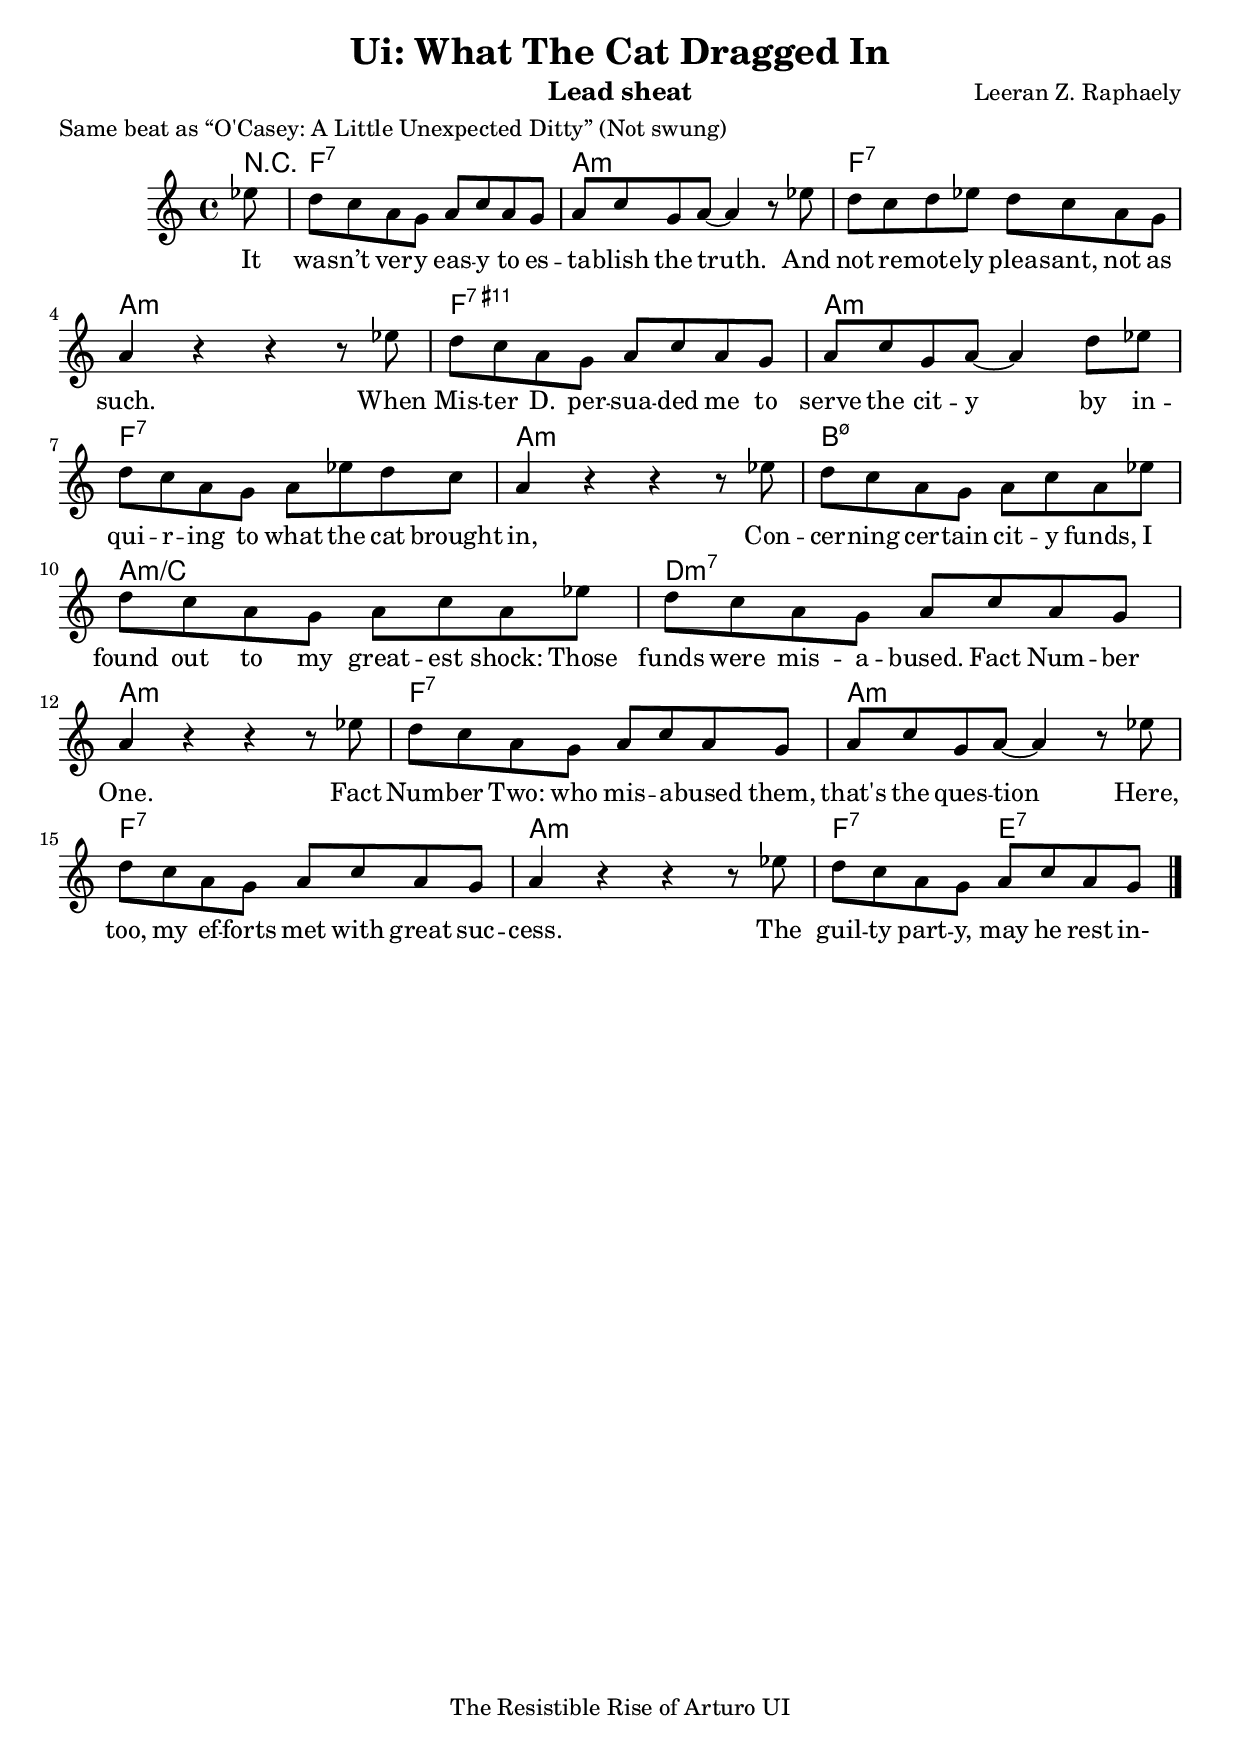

\header {
	title = "Ui: What The Cat Dragged In"
	composer = "Leeran Z. Raphaely"
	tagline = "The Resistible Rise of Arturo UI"
	instrument = "Lead sheat"
	meter = "Same beat as “O'Casey: A Little Unexpected Ditty” (Not swung)"
}

\paper {
	%between-system-padding = #5
	%between-system-space = 3\cm
}

\version "2.10.33"

\transpose e a {

<<

\chords {
	r8
	c1:7 e:min c:7 e:min
	c:7.11+ e:min c:7 e:min
	fis:min7.5- e:min/g a:min7
	e:min
	c1:7 e:min c:7 e:min c2:7 b:7
}

\relative c'' {
	% \autoBeamOff
	\key e \minor
	\partial 8 bes8
	a g e d e g e d
	e g d e~e4 r8 bes'
	a g a bes a g e d
	e4 r r r8 bes'
	a g e d e g e d
	e g d e~ e4 a8 bes
	a g e d e bes' a g
	e4 r r r8 bes'
	a g e d e g e bes'
	a g e d e g e bes'
	a g e d e g e d
	e4 r r r8 bes'
	a g e d e g e d
	e g d e~e4 r8 bes'
	a g e d e g e d
	e4 r r r8 bes'
	a g e d e g e d

	\bar "|."
}

\addlyrics {
	It was -- n’t ver -- y eas -- y to es -- ta -- blish the truth.
	And not re -- mote -- ly plea -- sant, not as such.
	When Mis -- ter D. per -- sua -- ded me to serve the cit -- y by 
	in -- qui -- r -- ing to what the cat brought in,
	Con -- cer -- ning cer -- tain cit -- y funds,
	I found out to my great -- est shock:
	Those funds were mis -- a -- bused. Fact Num -- ber One.
	Fact Num -- ber Two: who mis -- a -- bused them, that's the ques -- tion
	Here, too, my ef -- forts met with great suc -- cess.
	The guil -- ty part -- y, may he rest in-
}

>>

}
